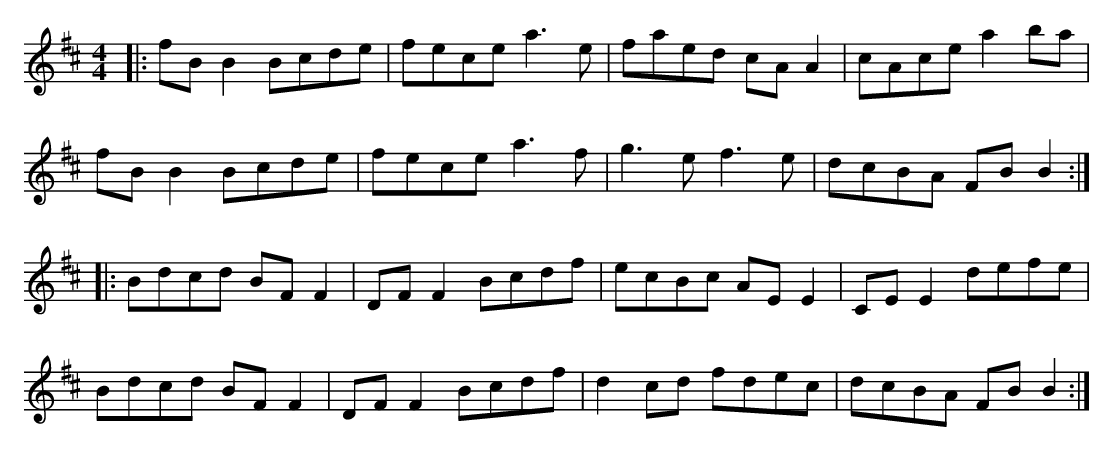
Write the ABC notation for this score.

X:1
M:4/4
K:Bmin
|:fB B2 Bcde|fece a3 e|faed cA A2|cAce a2 ba|
fB B2 Bcde|fece a3 f|g3 e f3 e|dcBA FB B2:|
|:Bdcd BF F2|DF F2 Bcdf|ecBc AE E2|CE E2 defe|
Bdcd BF F2|DF F2 Bcdf|d2 cd fdec|dcBA FB B2:|
